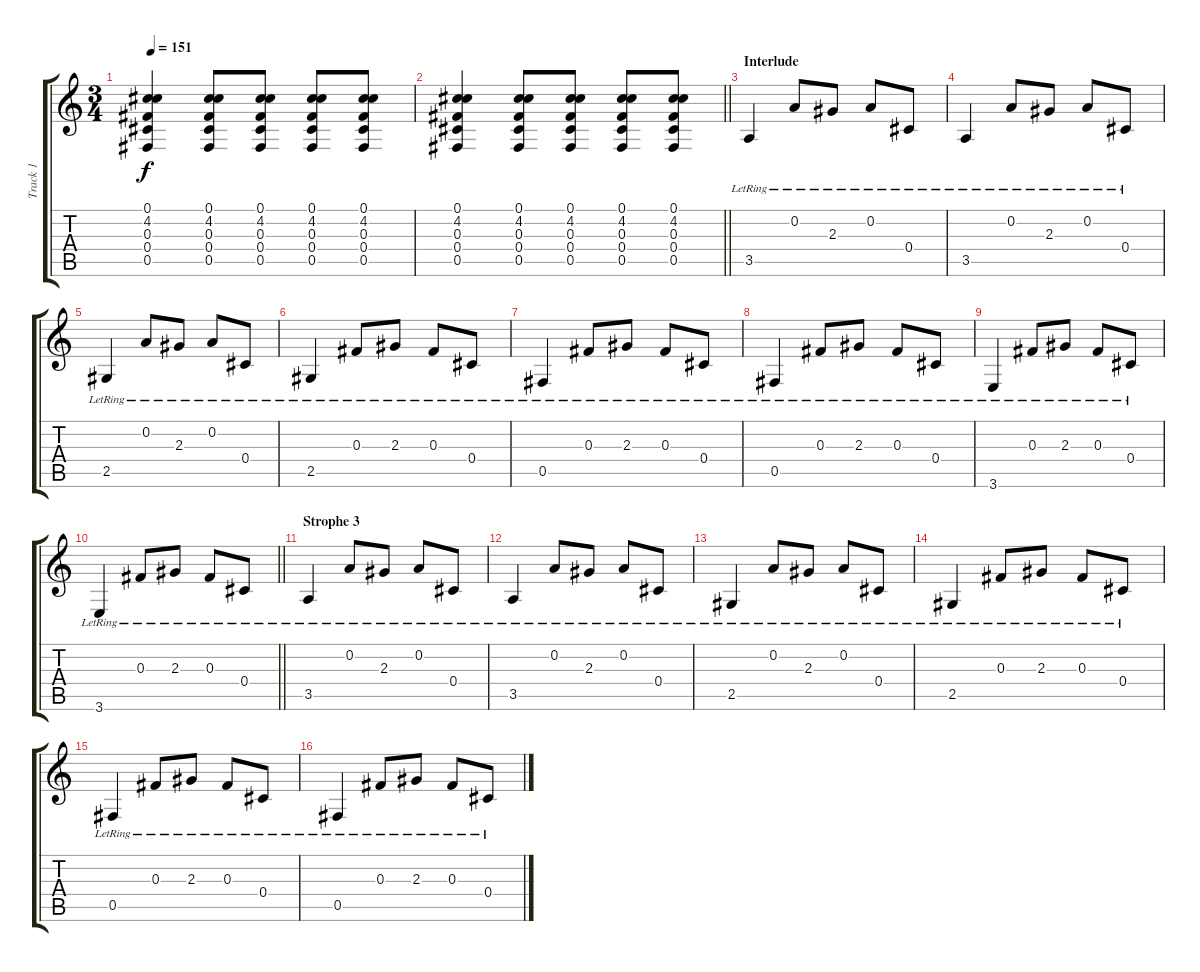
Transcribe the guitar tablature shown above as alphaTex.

\track ("Track 1" "Track 1") {instrument acousticguitarsteel}
\staff {score tabs}
\tuning (Db4 A3 Gb3 Db3 Gb2 Db2) {hide}
\ts (3 4)
\tempo 151
\clef g2
\ks c
(0.1 4.2 0.3 0.4 0.5).4{dy f} (0.1 4.2 0.3 0.4 0.5).8 (0.1 4.2 0.3 0.4 0.5).8 (0.1 4.2 0.3 0.4 0.5).8 (0.1 4.2 0.3 0.4 0.5).8 |
\barLineRight lightlight
(0.1 4.2 0.3 0.4 0.5).4 (0.1 4.2 0.3 0.4 0.5).8 (0.1 4.2 0.3 0.4 0.5).8 (0.1 4.2 0.3 0.4 0.5).8 (0.1 4.2 0.3 0.4 0.5).8 |
\section ("" "Interlude")
3.5{lr}.4 0.2{lr}.8 2.3{lr}.8 0.2{lr}.8 0.4{lr}.8 |
3.5{lr}.4 0.2{lr}.8 2.3{lr}.8 0.2{lr}.8 0.4{lr}.8 |
2.5{lr}.4 0.2{lr}.8 2.3{lr}.8 0.2{lr}.8 0.4{lr}.8 |
2.5{lr}.4 0.3{lr}.8 2.3{lr}.8 0.3{lr}.8 0.4{lr}.8 |
0.5{lr}.4 0.3{lr}.8 2.3{lr}.8 0.3{lr}.8 0.4{lr}.8 |
0.5{lr}.4 0.3{lr}.8 2.3{lr}.8 0.3{lr}.8 0.4{lr}.8 |
3.6{lr}.4 0.3{lr}.8 2.3{lr}.8 0.3{lr}.8 0.4{lr}.8 |
\barLineRight lightlight
3.6{lr}.4 0.3{lr}.8 2.3{lr}.8 0.3{lr}.8 0.4{lr}.8 |
\section ("" "Strophe 3")
3.5{lr}.4 0.2{lr}.8 2.3{lr}.8 0.2{lr}.8 0.4{lr}.8 |
3.5{lr}.4 0.2{lr}.8 2.3{lr}.8 0.2{lr}.8 0.4{lr}.8 |
2.5{lr}.4 0.2{lr}.8 2.3{lr}.8 0.2{lr}.8 0.4{lr}.8 |
2.5{lr}.4 0.3{lr}.8 2.3{lr}.8 0.3{lr}.8 0.4{lr}.8 |
0.5{lr}.4 0.3{lr}.8 2.3{lr}.8 0.3{lr}.8 0.4{lr}.8 |
0.5{lr}.4 0.3{lr}.8 2.3{lr}.8 0.3{lr}.8 0.4{lr}.8
